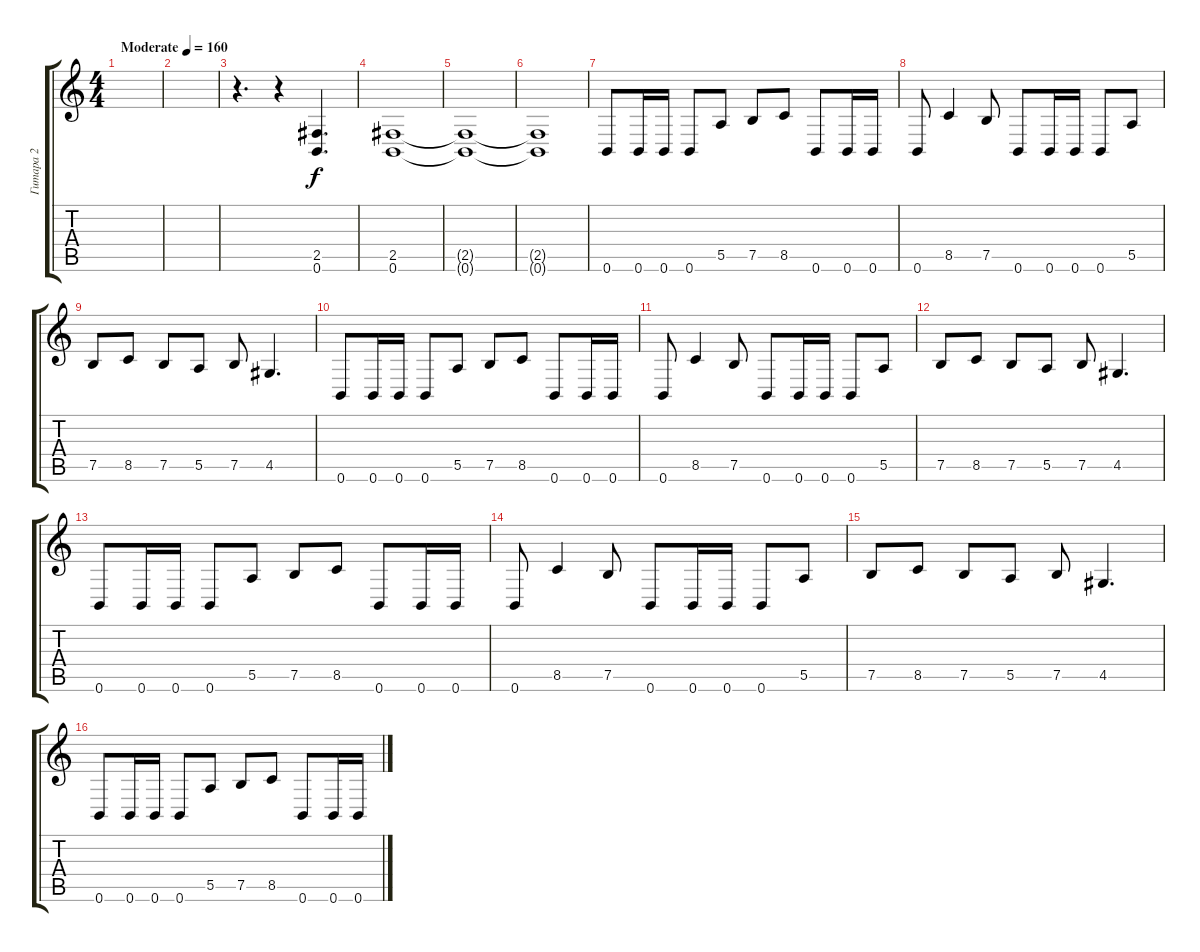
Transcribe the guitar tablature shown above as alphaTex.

\track ("Гитара 2" "Гитара 2") {instrument distortionguitar}
\staff {score tabs}
\tuning (B3 Gb3 D3 A2 E2 B1) {hide}
\ts (4 4)
\tempo (160 "Moderate")
\clef g2
\ks c
|
|
r.4{d} r.4 (2.5 0.6).4{d} |
(2.5 0.6).1 |
(2.5{t} 0.6{t}).1 |
(2.5{t} 0.6{t}).1 |
0.6.8 0.6.16 0.6.16 0.6.8 5.5.8 7.5.8 8.5.8 0.6.8 0.6.16 0.6.16 |
0.6.8 8.5.4 7.5.8 0.6.8 0.6.16 0.6.16 0.6.8 5.5.8 |
7.5.8 8.5.8 7.5.8 5.5.8 7.5.8 4.5.4{d} |
0.6.8 0.6.16 0.6.16 0.6.8 5.5.8 7.5.8 8.5.8 0.6.8 0.6.16 0.6.16 |
0.6.8 8.5.4 7.5.8 0.6.8 0.6.16 0.6.16 0.6.8 5.5.8 |
7.5.8 8.5.8 7.5.8 5.5.8 7.5.8 4.5.4{d} |
0.6.8 0.6.16 0.6.16 0.6.8 5.5.8 7.5.8 8.5.8 0.6.8 0.6.16 0.6.16 |
0.6.8 8.5.4 7.5.8 0.6.8 0.6.16 0.6.16 0.6.8 5.5.8 |
7.5.8 8.5.8 7.5.8 5.5.8 7.5.8 4.5.4{d} |
0.6.8 0.6.16 0.6.16 0.6.8 5.5.8 7.5.8 8.5.8 0.6.8 0.6.16 0.6.16
